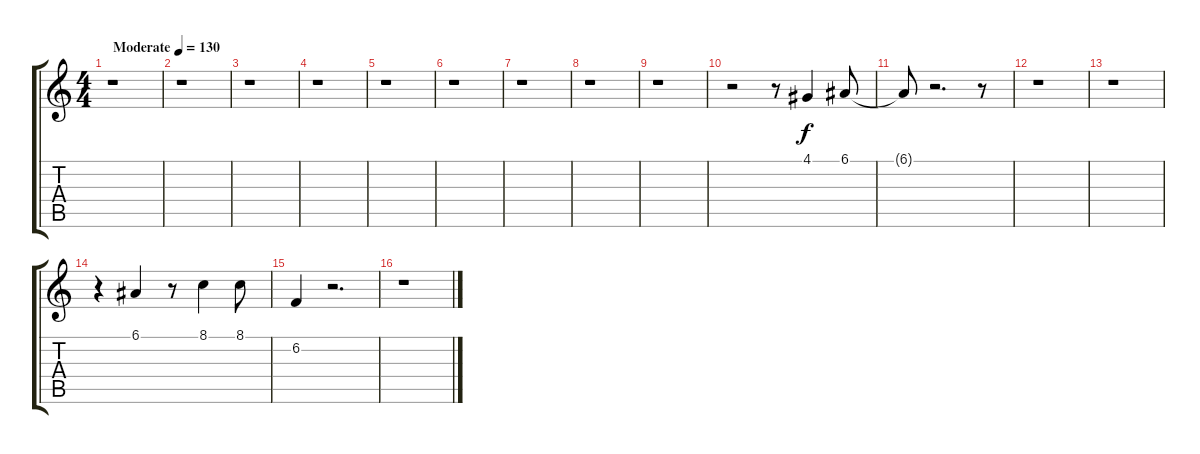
\track "" {instrument orchestrahit}
\staff {score tabs}
\tuning (E4 B3 G3 D3 A2 E2) {hide}
\ts (4 4)
\tempo (130 "Moderate")
\clef g2
\ks c
r.1{dy f instrument orchestrahit} |
r.1 |
r.1 |
r.1 |
r.1 |
r.1 |
r.1 |
r.1 |
r.1 |
r.2 r.8 4.1.4 6.1.8 |
6.1{t}.8 r.2{d} r.8 |
r.1 |
r.1 |
r.4 6.1.4 r.8 8.1.4 8.1.8 |
6.2.4 r.2{d} |
r.1
